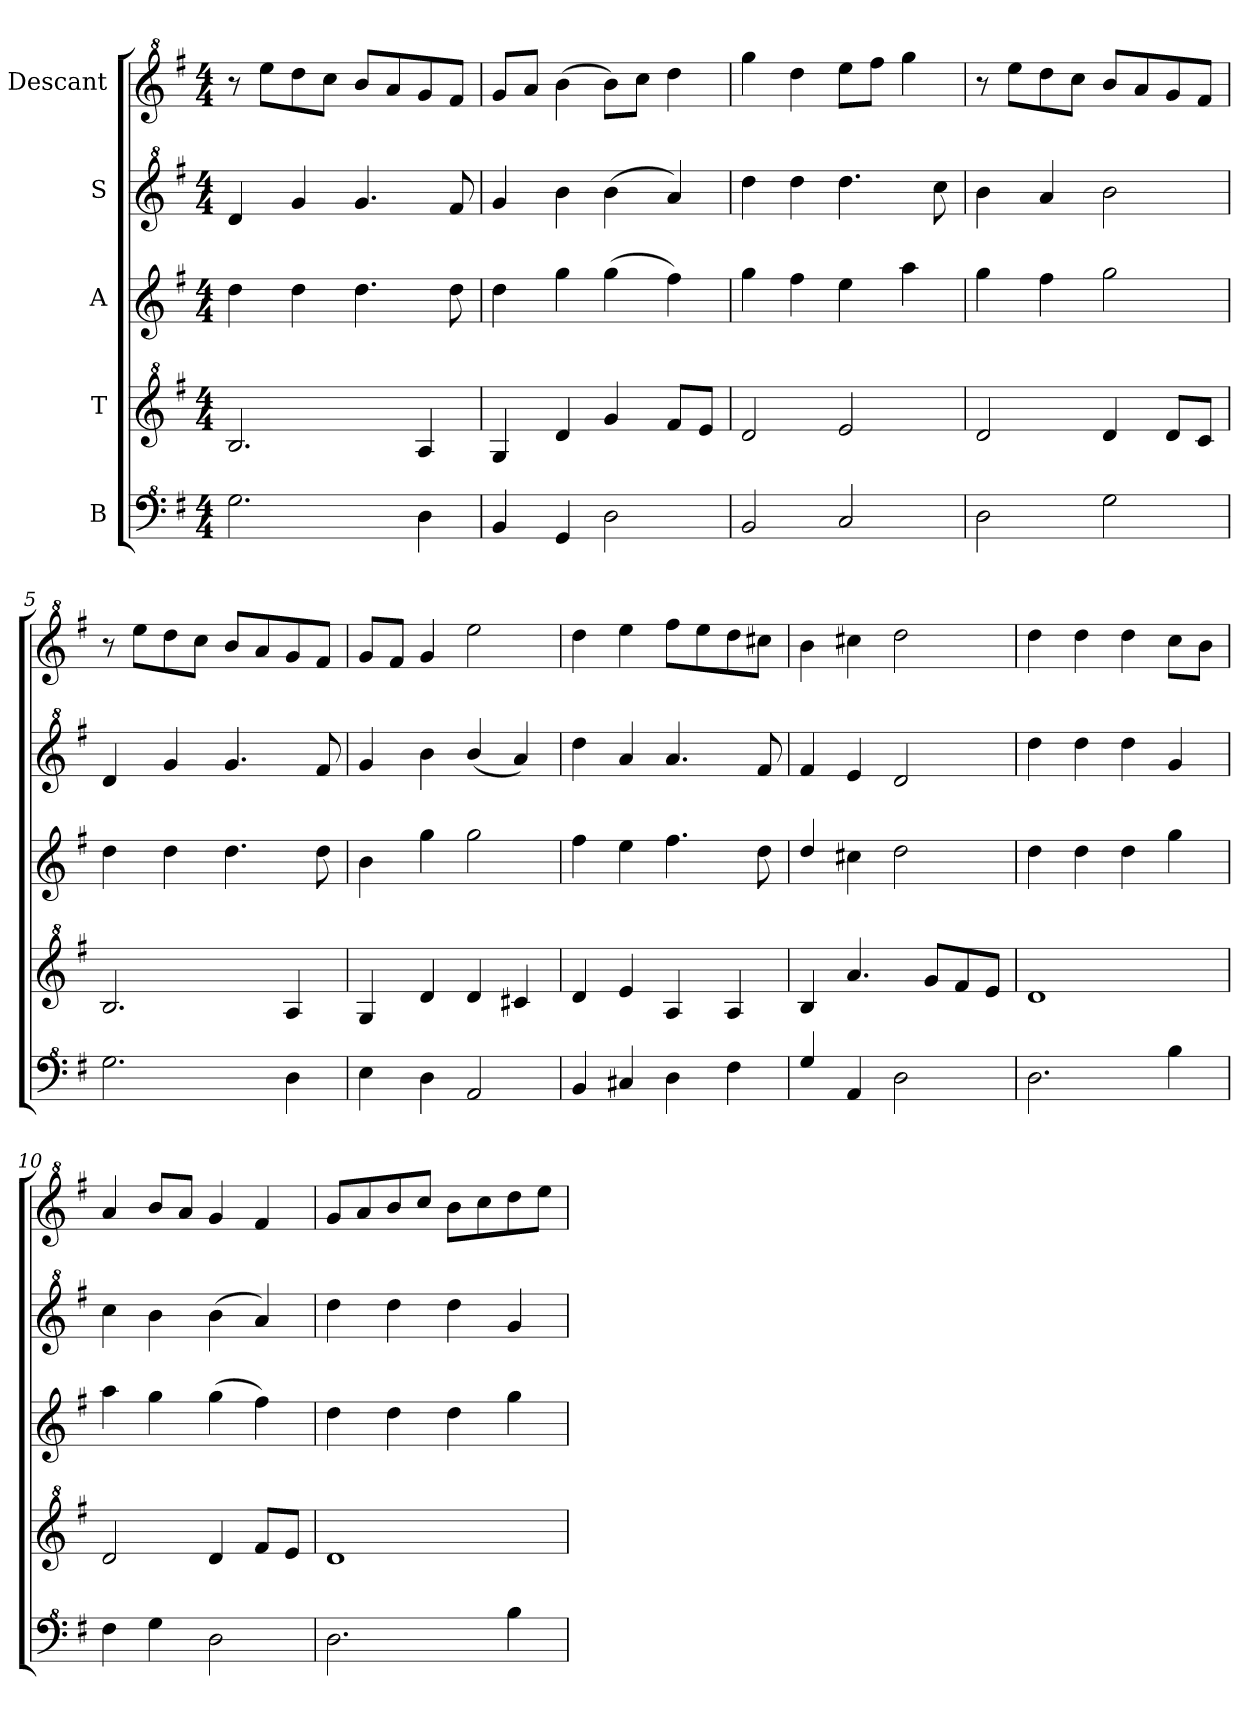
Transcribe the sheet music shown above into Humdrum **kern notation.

**kern	**kern	**kern	**kern	**kern
*part5	*part4	*part3	*part2	*part1
*staff5	*staff4	*staff3	*staff2	*staff1
*I"B	*I"T	*I"A	*I"S	*I"Descant
*clefF^4	*clefG^2	*clefG2	*clefG^2	*clefG^2
*k[f#]	*k[f#]	*k[f#]	*k[f#]	*k[f#]
*M4/4	*M4/4	*M4/4	*M4/4	*M4/4
=1	=1	=1	=1	=1
2.g\	2.b/	4dd\	4dd/	8r
*	*	*	*	*MM110
.	.	.	.	8eee\L
.	.	4dd\	4gg/	8ddd\
.	.	.	.	8ccc\J
.	.	4.dd\	4.gg/	8bb/L
.	.	.	.	8aa/
4d\	4a/	.	.	8gg/
.	.	8dd\	8ff#/	8ff#/J
=2	=2	=2	=2	=2
4B/	4g/	4dd\	4gg/	8gg/L
.	.	.	.	8aa/J
4G/	4dd/	4gg\	4bb\	(>4bb\
2d\	4gg/	(>4gg\	(>4bb\	8bb\L)
.	.	.	.	8ccc\J
.	8ff#/L	4ff#\)	4aa/)	4ddd\
.	8ee/J	.	.	.
=3	=3	=3	=3	=3
2B/	2dd/	4gg\	4ddd\	4ggg\
.	.	4ff#\	4ddd\	4ddd\
2c/	2ee/	4ee\	4.ddd\	8eee\L
.	.	.	.	8fff#\J
.	.	4aa\	.	4ggg\
.	.	.	8ccc\	.
=4	=4	=4	=4	=4
2d\	2dd/	4gg\	4bb\	8r
.	.	.	.	8eee\L
.	.	4ff#\	4aa/	8ddd\
.	.	.	.	8ccc\J
2g\	4dd/	2gg\	2bb\	8bb/L
.	.	.	.	8aa/
.	8dd/L	.	.	8gg/
.	8cc/J	.	.	8ff#/J
=5	=5	=5	=5	=5
2.g\	2.b/	4dd\	4dd/	8r
.	.	.	.	8eee\L
.	.	4dd\	4gg/	8ddd\
.	.	.	.	8ccc\J
.	.	4.dd\	4.gg/	8bb/L
.	.	.	.	8aa/
4d\	4a/	.	.	8gg/
.	.	8dd\	8ff#/	8ff#/J
=6	=6	=6	=6	=6
4e\	4g/	4b\	4gg/	8gg/L
.	.	.	.	8ff#/J
4d\	4dd/	4gg\	4bb\	4gg/
2A/	4dd/	2gg\	(<4bb/	2eee\
.	4cc#X/	.	4aa/)	.
=7	=7	=7	=7	=7
4B/	4dd/	4ff#\	4ddd\	4ddd\
4c#X/	4ee/	4ee\	4aa/	4eee\
4d\	4a/	4.ff#\	4.aa/	8fff#\L
.	.	.	.	8eee\
4f#\	4a/	.	.	8ddd\
.	.	8dd\	8ff#/	8ccc#X\J
!!LO:LB:g=z
=8	=8	=8	=8	=8
4g/	4b/	4dd/	4ff#/	4bb\
4A/	4.aa/	4cc#X\	4ee/	4ccc#X\
2d\	.	2dd\	2dd/	2ddd\
.	8gg/L	.	.	.
.	8ff#/	.	.	.
.	8ee/J	.	.	.
=9	=9	=9	=9	=9
2.d\	1dd	4dd\	4ddd\	4ddd\
.	.	4dd\	4ddd\	4ddd\
.	.	4dd\	4ddd\	4ddd\
4b\	.	4gg\	4gg/	8ccc\L
.	.	.	.	8bb\J
=10	=10	=10	=10	=10
4f#\	2dd/	4aa\	4ccc\	4aa/
4g\	.	4gg\	4bb\	8bb/L
.	.	.	.	8aa/J
2d\	4dd/	(>4gg\	(>4bb\	4gg/
.	8ff#/L	4ff#\)	4aa/)	4ff#/
.	8ee/J	.	.	.
=11	=11	=11	=11	=11
2.d\	1dd	4dd\	4ddd\	8gg/L
.	.	.	.	8aa/
.	.	4dd\	4ddd\	8bb/
.	.	.	.	8ccc/J
.	.	4dd\	4ddd\	8bb\L
.	.	.	.	8ccc\
4b\	.	4gg\	4gg/	8ddd\
.	.	.	.	8eee\J
=	=	=	=	=
*-	*-	*-	*-	*-
